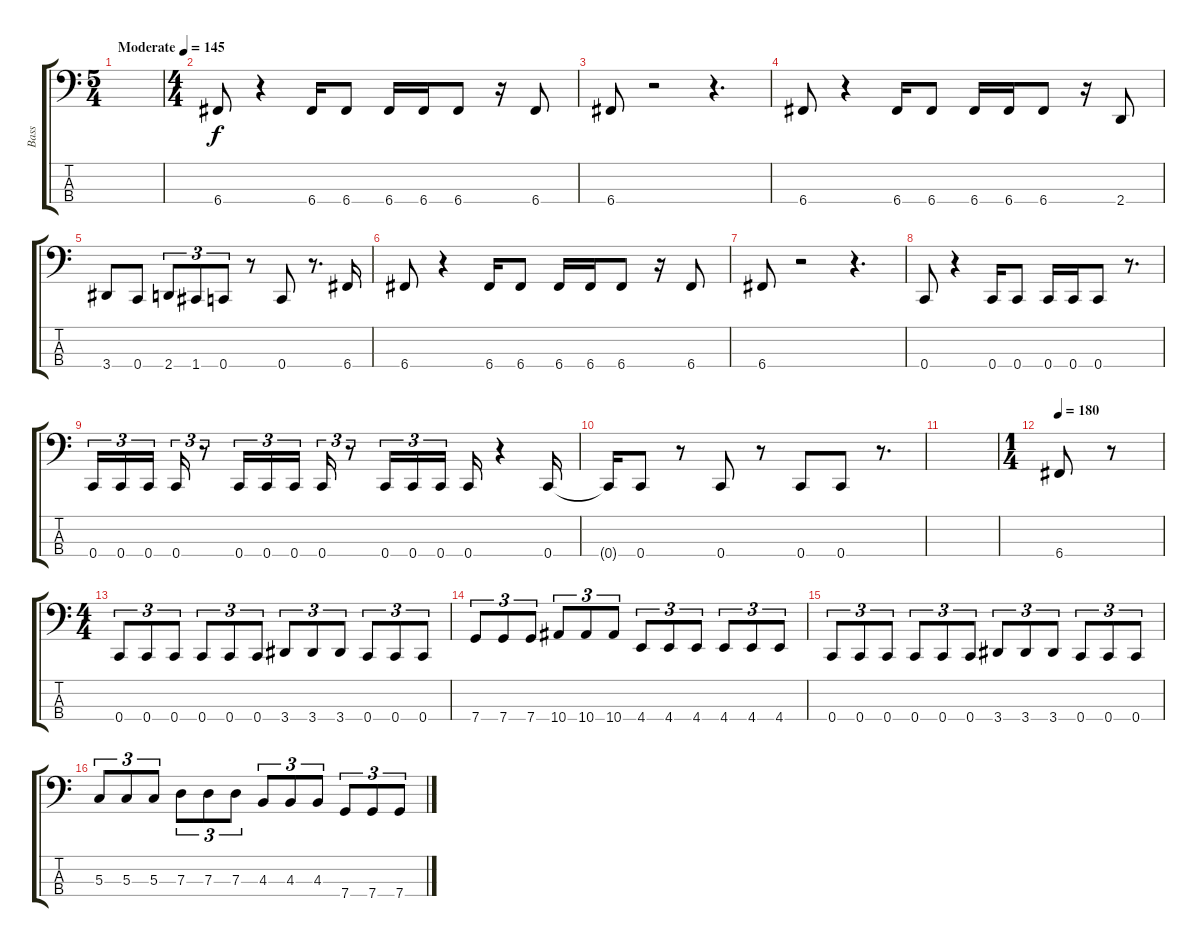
\track ("Bass" "Bass") {instrument electricbassfinger}
\staff {score tabs}
\tuning (F2 C2 G1 C1) {hide}
\ts (5 4)
\tempo (145 "Moderate")
\clef f4
\ks c
|
\ts (4 4)
6.4.8 r.4 6.4.16 6.4.8 6.4.16 6.4.16 6.4.8 r.16 6.4.8 |
6.4.8 r.2 r.4{d} |
6.4.8 r.4 6.4.16 6.4.8 6.4.16 6.4.16 6.4.8 r.16 2.4.8 |
3.4.8 0.4.8 2.4.8{tu (3 2)} 1.4.8{tu (3 2)} 0.4.8{tu (3 2)} r.8 0.4.8 r.8{d} 6.4.16 |
6.4.8 r.4 6.4.16 6.4.8 6.4.16 6.4.16 6.4.8 r.16 6.4.8 |
6.4.8 r.2 r.4{d} |
0.4.8 r.4 0.4.16 0.4.8 0.4.16 0.4.16 0.4.8 r.8{d} |
0.4.16{tu (3 2)} 0.4.16{tu (3 2)} 0.4.16{tu (3 2) beam splitsecondary} 0.4.16{tu (3 2)} r.8{tu (3 2)} 0.4.16{tu (3 2)} 0.4.16{tu (3 2)} 0.4.16{tu (3 2) beam splitsecondary} 0.4.16{tu (3 2)} r.8{tu (3 2)} 0.4.16{tu (3 2)} 0.4.16{tu (3 2)} 0.4.16{tu (3 2) beam splitsecondary} 0.4.16 r.4 0.4.16 |
0.4{t}.16 0.4.8 r.8 0.4.8 r.8 0.4.8 0.4.8 r.8{d} |
|
\ts (1 4)
\tempo 180
6.4.8 r.8 |
\ts (4 4)
0.4.8{tu (3 2)} 0.4.8{tu (3 2)} 0.4.8{tu (3 2)} 0.4.8{tu (3 2)} 0.4.8{tu (3 2)} 0.4.8{tu (3 2)} 3.4.8{tu (3 2)} 3.4.8{tu (3 2)} 3.4.8{tu (3 2)} 0.4.8{tu (3 2)} 0.4.8{tu (3 2)} 0.4.8{tu (3 2)} |
7.4.8{tu (3 2)} 7.4.8{tu (3 2)} 7.4.8{tu (3 2)} 10.4.8{tu (3 2)} 10.4.8{tu (3 2)} 10.4.8{tu (3 2)} 4.4.8{tu (3 2)} 4.4.8{tu (3 2)} 4.4.8{tu (3 2)} 4.4.8{tu (3 2)} 4.4.8{tu (3 2)} 4.4.8{tu (3 2)} |
0.4.8{tu (3 2)} 0.4.8{tu (3 2)} 0.4.8{tu (3 2)} 0.4.8{tu (3 2)} 0.4.8{tu (3 2)} 0.4.8{tu (3 2)} 3.4.8{tu (3 2)} 3.4.8{tu (3 2)} 3.4.8{tu (3 2)} 0.4.8{tu (3 2)} 0.4.8{tu (3 2)} 0.4.8{tu (3 2)} |
5.3.8{tu (3 2)} 5.3.8{tu (3 2)} 5.3.8{tu (3 2)} 7.3.8{tu (3 2)} 7.3.8{tu (3 2)} 7.3.8{tu (3 2)} 4.3.8{tu (3 2)} 4.3.8{tu (3 2)} 4.3.8{tu (3 2)} 7.4.8{tu (3 2)} 7.4.8{tu (3 2)} 7.4.8{tu (3 2)}
